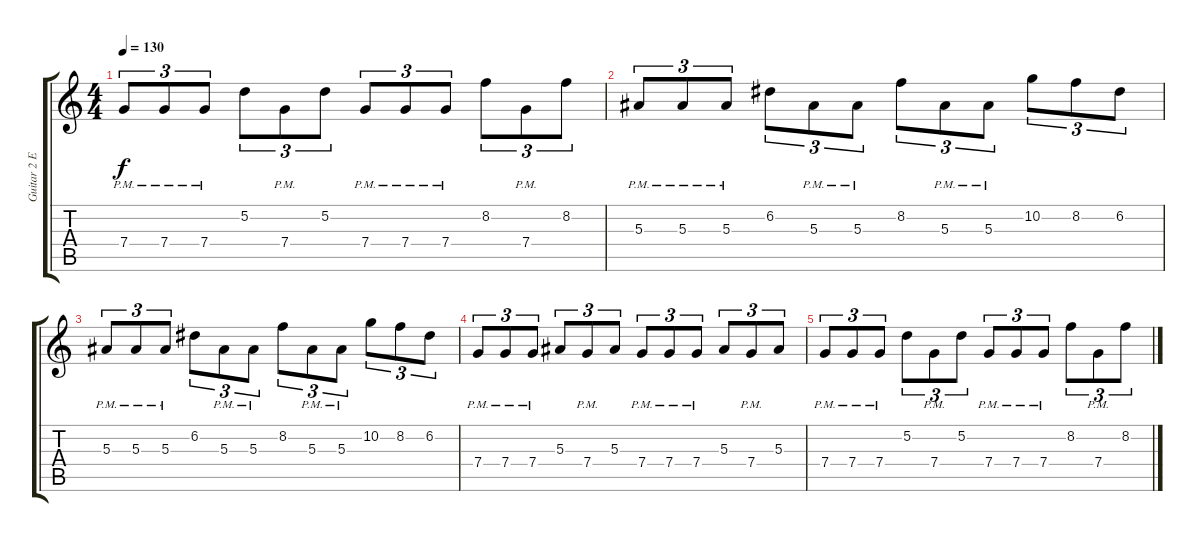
\track ("Guitar 2 Effect" "Guitar 2 E") {instrument distortionguitar}
\staff {score tabs}
\tuning (D4 A3 F3 C3 G2 C2) {hide}
\ts (4 4)
\tempo 130
\clef g2
\ks c
7.4{pm}.8{tu (3 2) dy f} 7.4{pm}.8{tu (3 2)} 7.4{pm}.8{tu (3 2)} 5.2.8{tu (3 2)} 7.4{pm}.8{tu (3 2)} 5.2.8{tu (3 2)} 7.4{pm}.8{tu (3 2)} 7.4{pm}.8{tu (3 2)} 7.4{pm}.8{tu (3 2)} 8.2.8{tu (3 2)} 7.4{pm}.8{tu (3 2)} 8.2.8{tu (3 2)} |
5.3{pm}.8{tu (3 2)} 5.3{pm}.8{tu (3 2)} 5.3{pm}.8{tu (3 2)} 6.2.8{tu (3 2)} 5.3{pm}.8{tu (3 2)} 5.3{pm}.8{tu (3 2)} 8.2.8{tu (3 2)} 5.3{pm}.8{tu (3 2)} 5.3{pm}.8{tu (3 2)} 10.2.8{tu (3 2)} 8.2.8{tu (3 2)} 6.2.8{tu (3 2)} |
5.3{pm}.8{tu (3 2)} 5.3{pm}.8{tu (3 2)} 5.3{pm}.8{tu (3 2)} 6.2.8{tu (3 2)} 5.3{pm}.8{tu (3 2)} 5.3{pm}.8{tu (3 2)} 8.2.8{tu (3 2)} 5.3{pm}.8{tu (3 2)} 5.3{pm}.8{tu (3 2)} 10.2.8{tu (3 2)} 8.2.8{tu (3 2)} 6.2.8{tu (3 2)} |
7.4{pm}.8{tu (3 2)} 7.4{pm}.8{tu (3 2)} 7.4{pm}.8{tu (3 2)} 5.3.8{tu (3 2)} 7.4{pm}.8{tu (3 2)} 5.3.8{tu (3 2)} 7.4{pm}.8{tu (3 2)} 7.4{pm}.8{tu (3 2)} 7.4{pm}.8{tu (3 2)} 5.3.8{tu (3 2)} 7.4{pm}.8{tu (3 2)} 5.3.8{tu (3 2)} |
7.4{pm}.8{tu (3 2)} 7.4{pm}.8{tu (3 2)} 7.4{pm}.8{tu (3 2)} 5.2.8{tu (3 2)} 7.4{pm}.8{tu (3 2)} 5.2.8{tu (3 2)} 7.4{pm}.8{tu (3 2)} 7.4{pm}.8{tu (3 2)} 7.4{pm}.8{tu (3 2)} 8.2.8{tu (3 2)} 7.4{pm}.8{tu (3 2)} 8.2.8{tu (3 2)}
